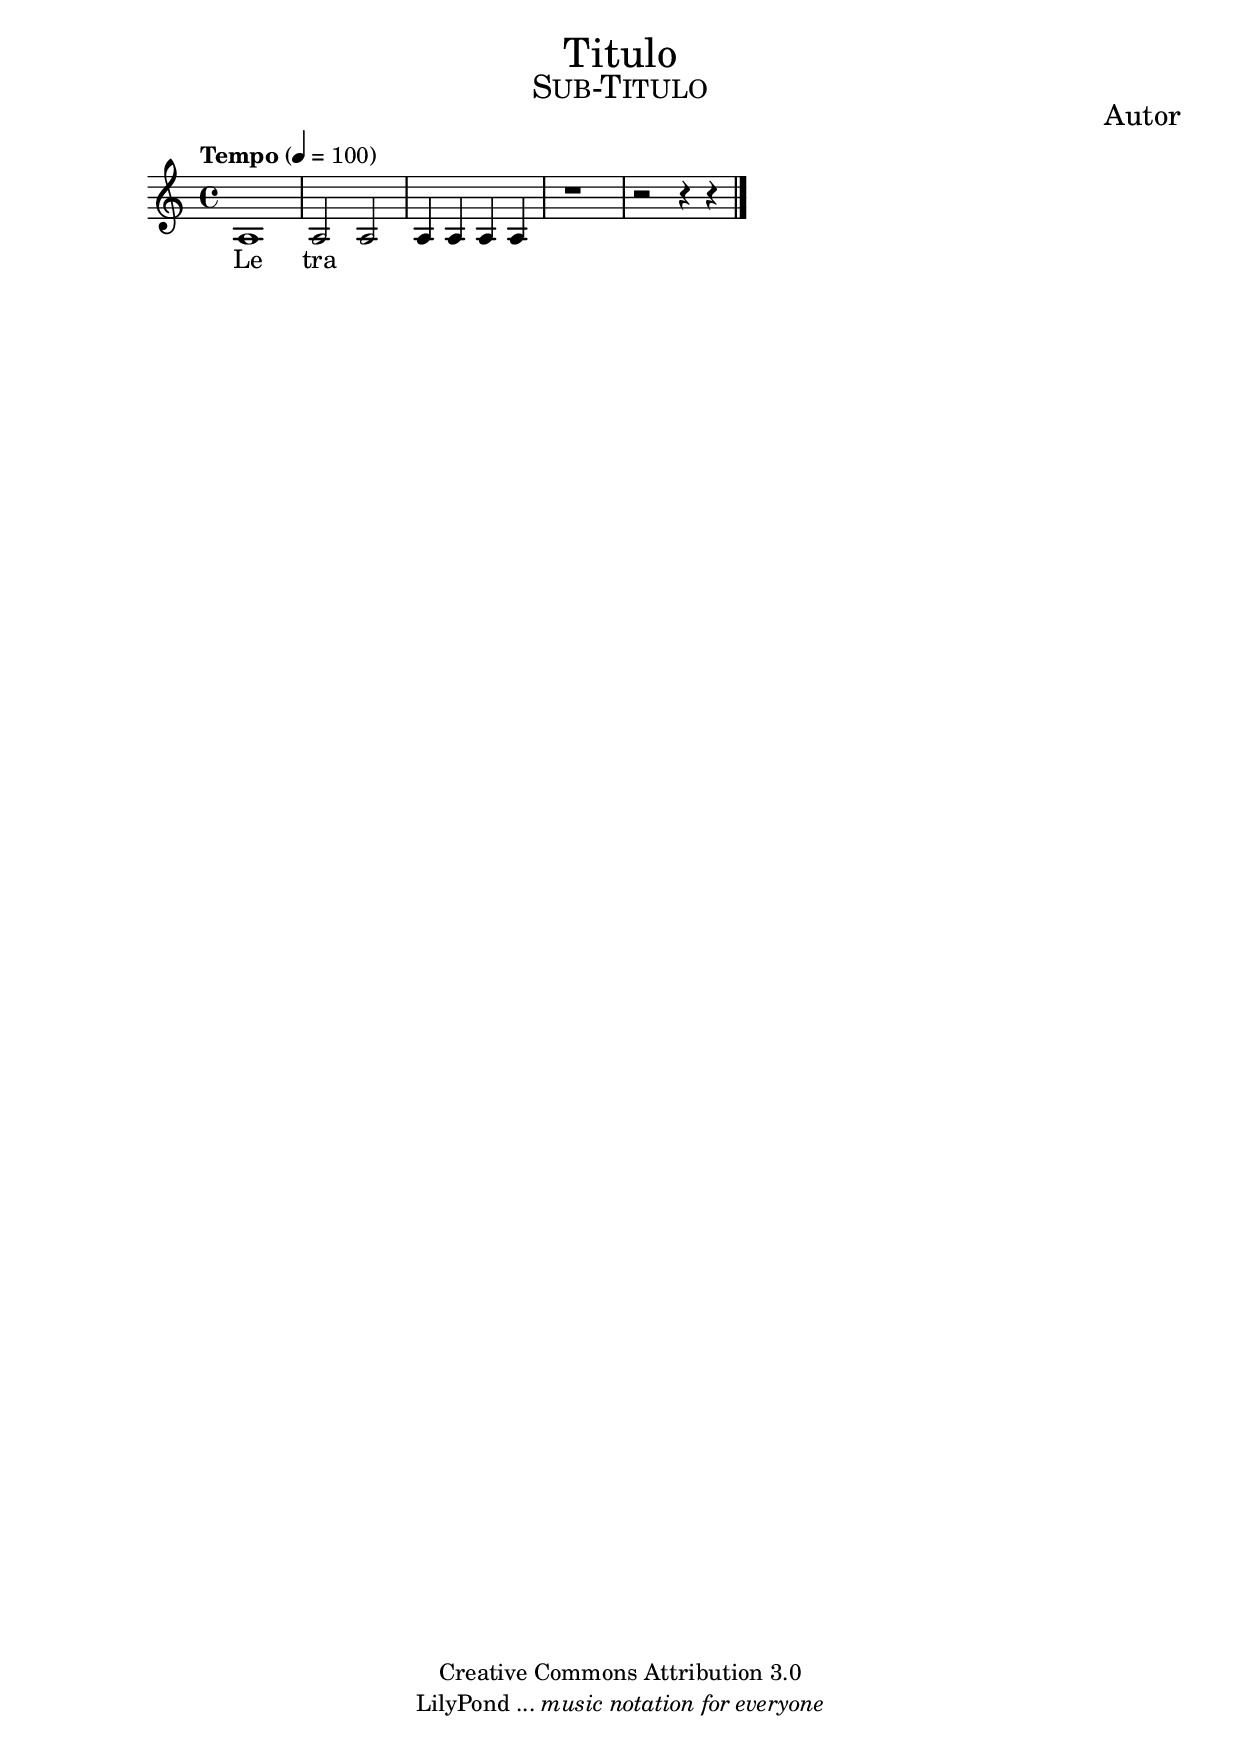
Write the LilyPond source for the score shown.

% Created on Mon Aug 29 16:03:40 CST 2011
% by serach.sam@

\version "2.16.1"
%#(set-global-staff-size 18)

\markup { \fill-line { \center-column { \fontsize #5 "Titulo" \fontsize #3 \caps "Sub-Titulo" } } }
\markup { \fill-line { " " \center-column { \fontsize #2 "Autor" } } }

\header {
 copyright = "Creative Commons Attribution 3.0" 
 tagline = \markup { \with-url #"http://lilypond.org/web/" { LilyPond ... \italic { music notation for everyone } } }
 breakbefore = ##t
}

global = {
  \clef "treble"
  \key c \major
  \time 4/4
  \tempo "Tempo" 4=100
  s1*5
  \bar "|."
}

tenorVoice = \relative c' {
  \set Staff.midiInstrument = "choir aahs"
  \compressFullBarRests
  \dynamicUp
  % Music follows here.
  a1 a2 a2 a4 a4 a4 a4 r1 r2 r4 r4
}

verse = \lyricmode {
  % Lyrics follow here.
  Le tra
}

\score {
  \new Staff { << \global \tenorVoice >> }
  \addlyrics { \verse }
  \layout { }
  \midi {
    \context {
      \Score
      tempoWholesPerMinute = #(ly:make-moment 100 4)
    }
  }
}

\paper {
  #( set-default-paper-size "letter" )
}